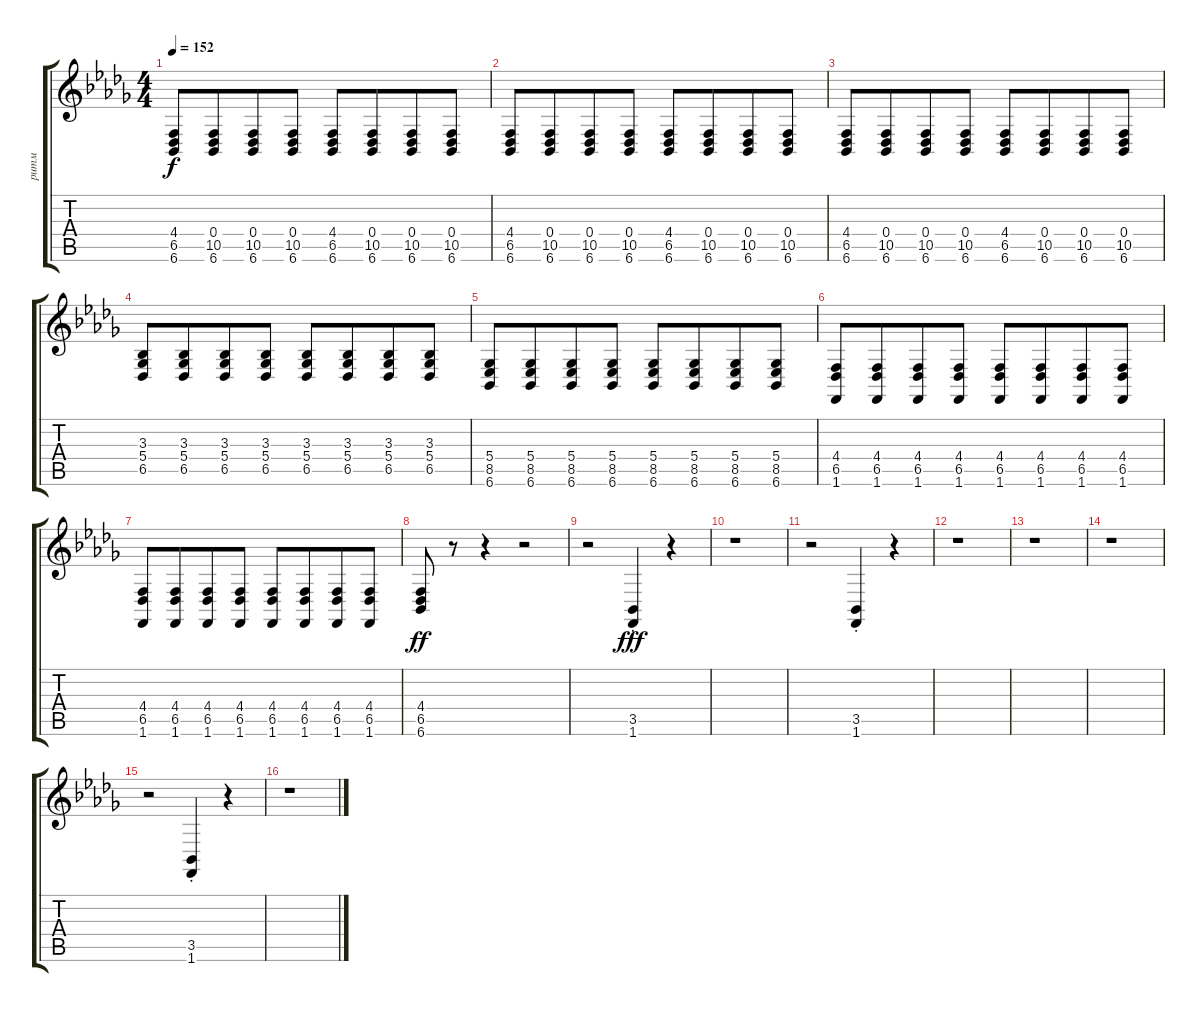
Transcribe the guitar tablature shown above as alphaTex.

\track ("ритм" "ритм") {instrument stringensemble1}
\staff {score tabs}
\tuning (E4 B3 G3 Db3 G2 E2) {hide}
\ts (4 4)
\tempo 152
\clef g2
\ks bbminor
(4.4 6.5 6.6).8{dy f} (0.4 10.5 6.6).8{beam merge} (0.4 10.5 6.6).8 (0.4 10.5 6.6).8 (4.4 6.5 6.6).8 (0.4 10.5 6.6).8{beam merge} (0.4 10.5 6.6).8 (0.4 10.5 6.6).8 |
(4.4 6.5 6.6).8 (0.4 10.5 6.6).8{beam merge} (0.4 10.5 6.6).8 (0.4 10.5 6.6).8 (4.4 6.5 6.6).8 (0.4 10.5 6.6).8{beam merge} (0.4 10.5 6.6).8 (0.4 10.5 6.6).8 |
(4.4 6.5 6.6).8 (0.4 10.5 6.6).8{beam merge} (0.4 10.5 6.6).8 (0.4 10.5 6.6).8 (4.4 6.5 6.6).8 (0.4 10.5 6.6).8{beam merge} (0.4 10.5 6.6).8 (0.4 10.5 6.6).8 |
(3.3 5.4 6.5).8 (3.3 5.4 6.5).8{beam merge} (3.3 5.4 6.5).8 (3.3 5.4 6.5).8 (3.3 5.4 6.5).8 (3.3 5.4 6.5).8{beam merge} (3.3 5.4 6.5).8 (3.3 5.4 6.5).8 |
(5.4 8.5 6.6).8 (5.4 8.5 6.6).8{beam merge} (5.4 8.5 6.6).8 (5.4 8.5 6.6).8 (5.4 8.5 6.6).8 (5.4 8.5 6.6).8{beam merge} (5.4 8.5 6.6).8 (5.4 8.5 6.6).8 |
(4.4 6.5 1.6).8 (4.4 6.5 1.6).8{beam merge} (4.4 6.5 1.6).8 (4.4 6.5 1.6).8 (4.4 6.5 1.6).8 (4.4 6.5 1.6).8{beam merge} (4.4 6.5 1.6).8 (4.4 6.5 1.6).8 |
(4.4 6.5 1.6).8 (4.4 6.5 1.6).8{beam merge} (4.4 6.5 1.6).8 (4.4 6.5 1.6).8 (4.4 6.5 1.6).8 (4.4 6.5 1.6).8{beam merge} (4.4 6.5 1.6).8 (4.4 6.5 1.6).8 |
(4.4 6.5 6.6).8{dy ff} r.8 r.4 r.2 |
r.2 (3.5{st} 1.6{st}).4{dy fff} r.4 |
r.1 |
r.2 (3.5{st} 1.6{st}).4 r.4 |
r.1 |
r.1 |
r.1 |
r.2 (3.5{st} 1.6{st}).4 r.4 |
r.1
